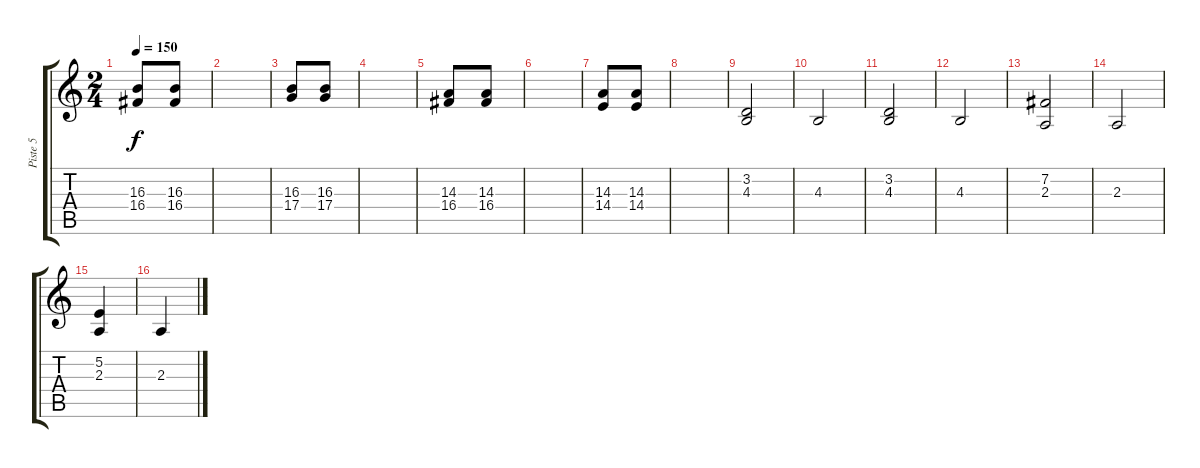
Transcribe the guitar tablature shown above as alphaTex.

\track ("Piste 5" "Piste 5") {instrument accordion}
\staff {score tabs}
\tuning (E4 B3 G3 D3 A2 E2) {hide}
\ts (2 4)
\tempo 150
\clef g2
\ks c
(16.3 16.4).8{dy f} (16.3 16.4).8 |
|
(16.3 17.4).8 (16.3 17.4).8 |
|
(14.3 16.4).8 (14.3 16.4).8 |
|
(14.3 14.4).8 (14.3 14.4).8 |
|
(3.2 4.3).2 |
4.3.2 |
(3.2 4.3).2 |
4.3.2 |
(7.2 2.3).2 |
2.3.2 |
(5.2 2.3).4 |
2.3.4
